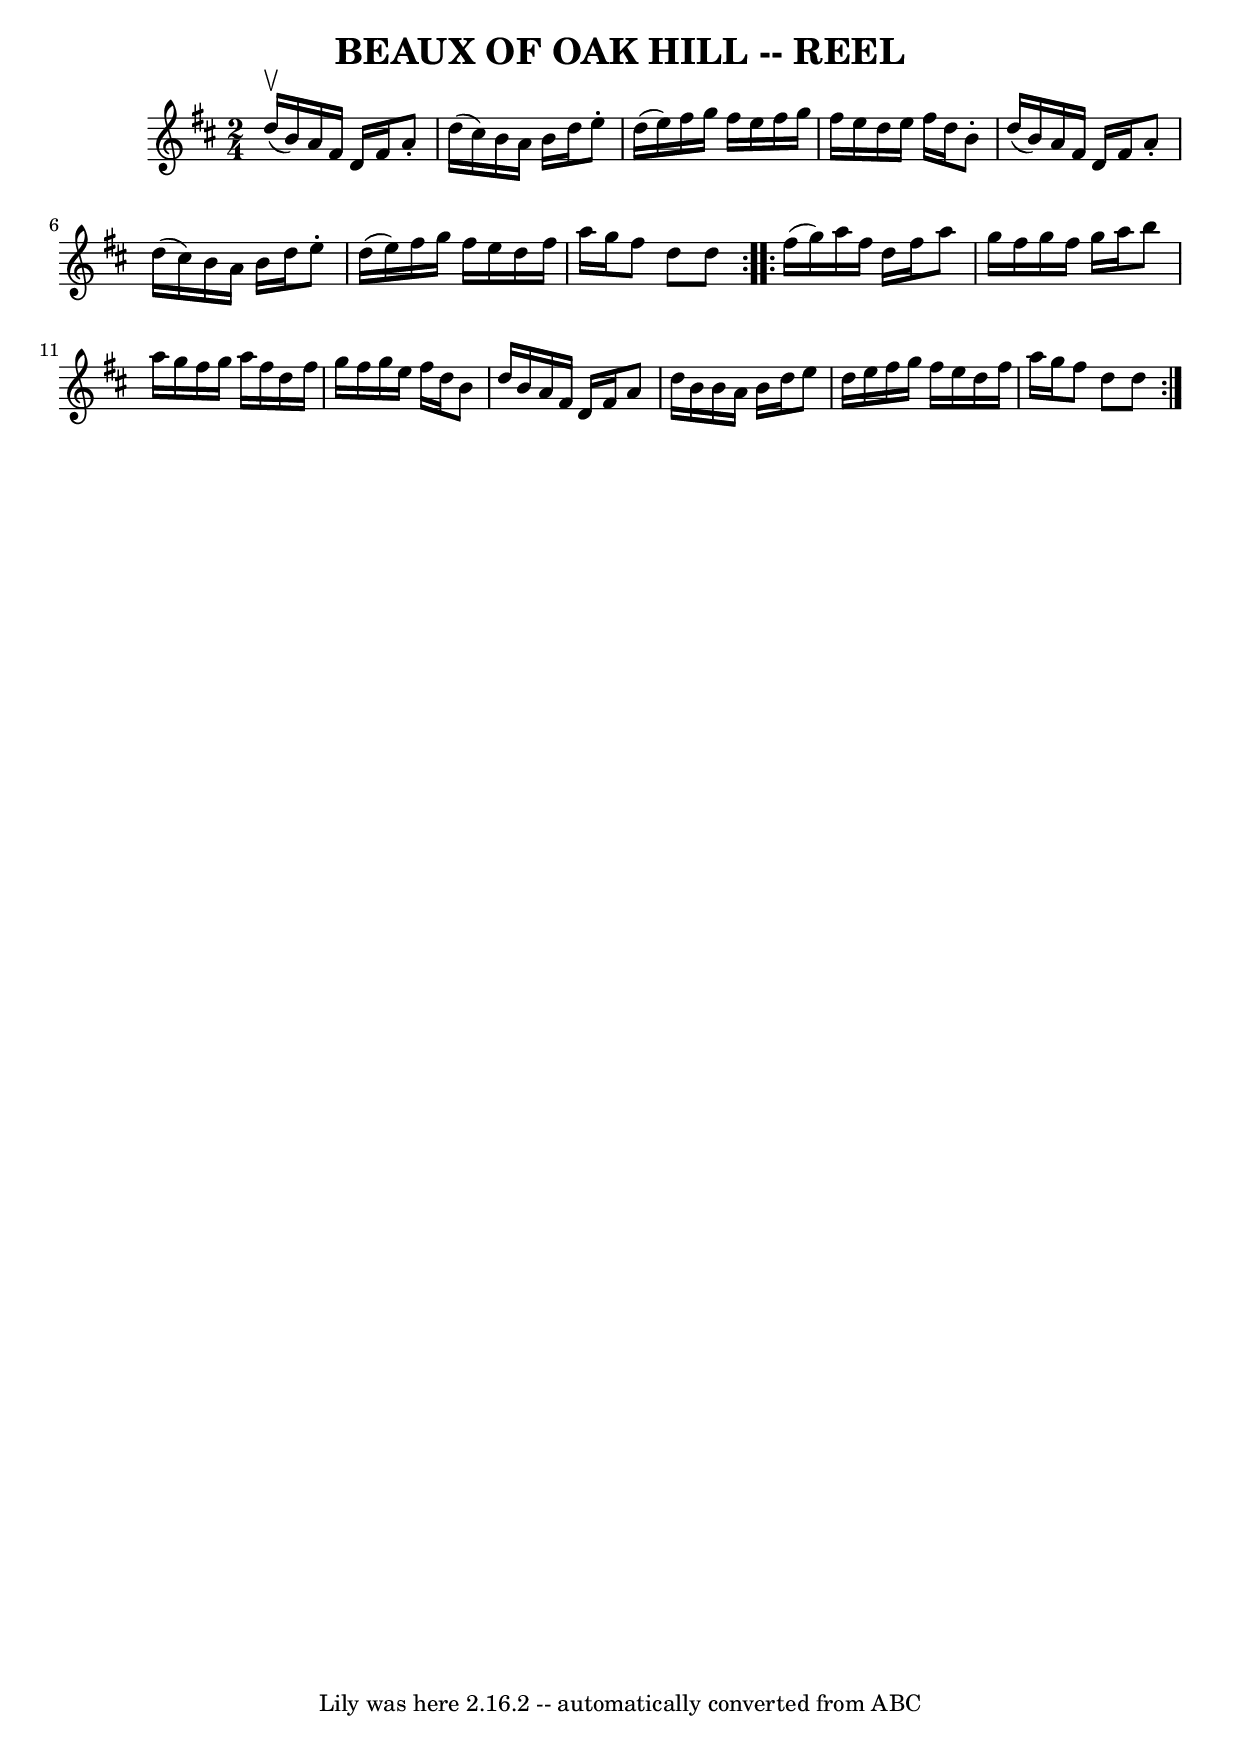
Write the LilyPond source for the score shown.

\version "2.16.2"
\include "Mammoth.ily"
\header {
  %% book = "Ryan's Mammoth Collection of Fiddle Tunes"
  crossRefNumber = "1"
  footnotes = "\\\\\\\\BEAUX OF OAK HILL. -- (First couple change sides) Down the outside-back-balance to sides and turn-down the centre-back-cast off-Ladies' chain."
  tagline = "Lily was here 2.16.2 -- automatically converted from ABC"
  title = "BEAUX OF OAK HILL -- REEL"

}
voicedefault =  {



  \repeat volta 2 {

    \time 2/4 
    \key d \major
    d''16 (^\upbow b'16)       |
    a'16    
    fis'16 d'16 fis'16 a'8 -. d''16 (cis''16)   |
    b'16    
    a'16 b'16 d''16 e''8 -. d''16 (e''16)   |
    fis''16    
    g''16 fis''16 e''16 fis''16 g''16 fis''16 e''16    |
    
    d''16 e''16 fis''16 d''16 b'8 -. d''16 (b'16)   |
    
    |
    a'16 fis'16 d'16 fis'16 a'8 -. d''16 (cis''16)  
    |
    b'16 a'16 b'16 d''16 e''8 -. d''16 (e''16)   
    |
    fis''16 g''16 fis''16 e''16 d''16 fis''16 a''16    
    g''16    |
    fis''8 d''8 d''8    
  }     
  \repeat volta 2 {
    fis''16 
    (g''16)       |
    a''16 fis''16 d''16 fis''16 a''8    
    g''16 fis''16    |
    g''16 fis''16 g''16 a''16 b''8    
    a''16 g''16    |
    fis''16 g''16 a''16 fis''16 d''16    
    fis''16 g''16 fis''16    |
    g''16 e''16 fis''16 d''16    
    b'8 d''16 b'16    |
    |
    a'16 fis'16 d'16    
    fis'16 a'8 d''16 b'16    |
    b'16 a'16 b'16 d''16    
    e''8 d''16 e''16    |
    fis''16 g''16 fis''16 e''16    
    d''16 fis''16 a''16 g''16    |
    fis''8 d''8 d''8    
  }   

}

\score{
  <<

    \context Staff="default"
    {
      \voicedefault 
      
    }

  >>
  \layout {
    
  }
  \midi {
  }

}
